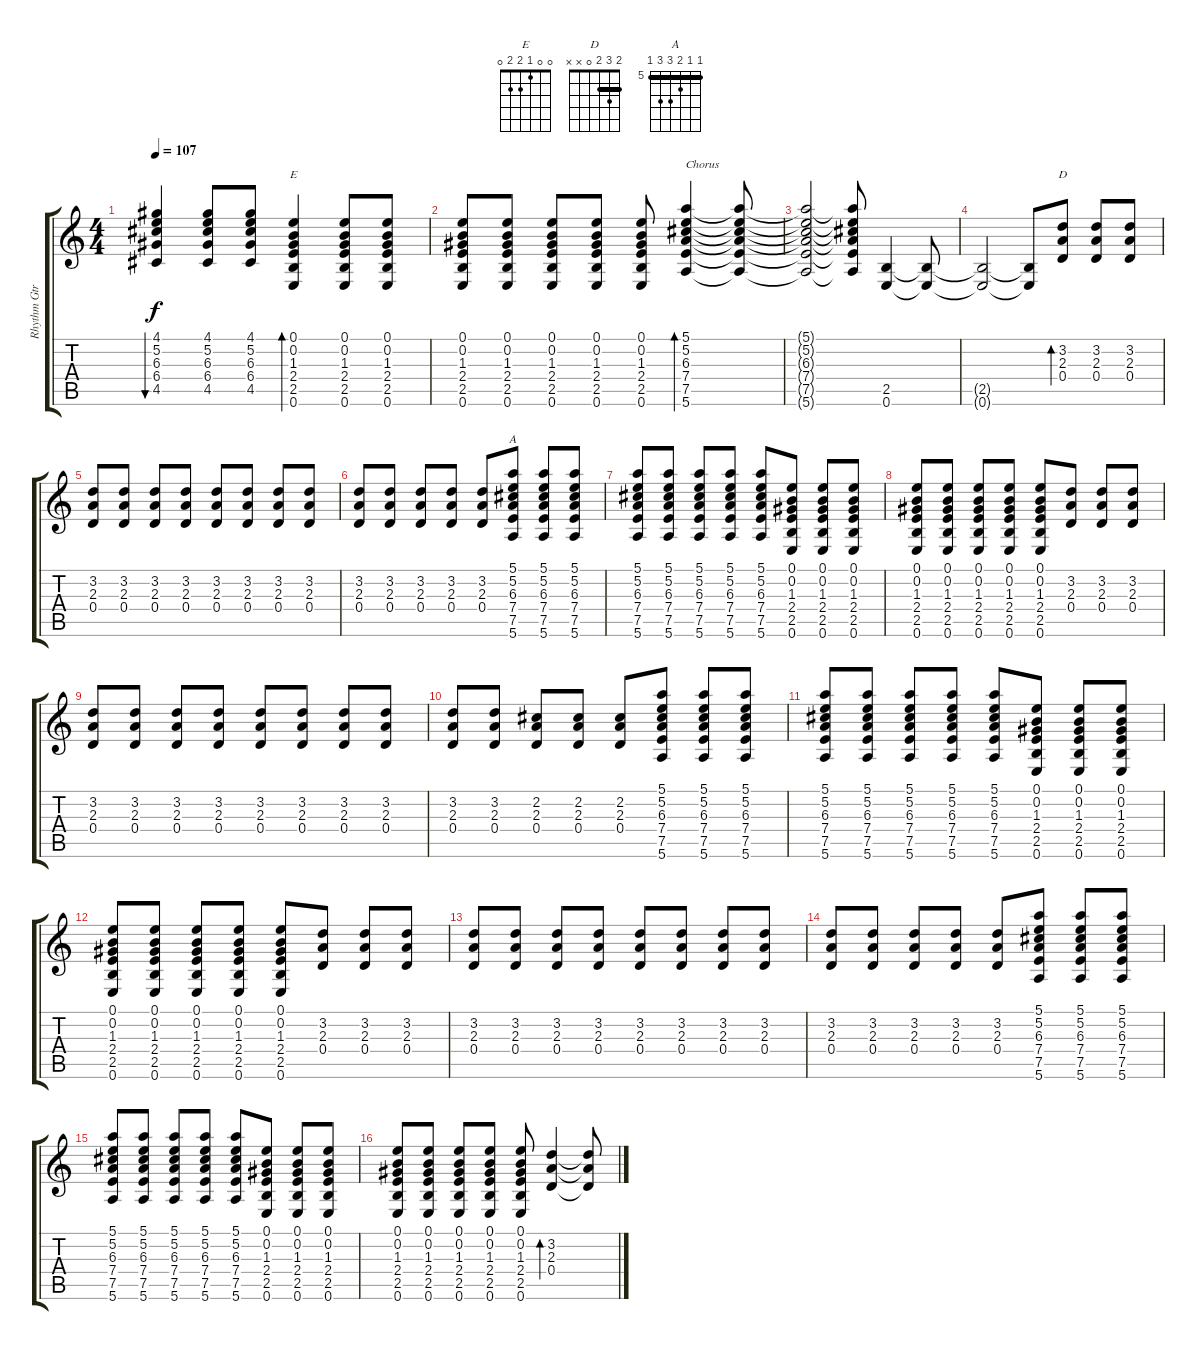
\track ("Rhythm Gtr." "Rhythm Gtr") {instrument acousticguitarsteel}
\staff {score tabs}
\tuning (E4 B3 G3 D3 A2 E2) {hide}
\chord ("E" 0 0 1 2 2 0)
\chord ("D" 2 3 2 0 x x) {barre 2}
\chord ("A" 5 5 6 7 7 5) {firstfret 5 barre 5}
\ts (4 4)
\tempo 107
\clef g2
\ks c
(4.1 5.2 6.3 6.4 4.5).4{bu 60 dy f} (4.1 5.2 6.3 6.4 4.5).8 (4.1 5.2 6.3 6.4 4.5).8 (0.1 0.2 1.3 2.4 2.5 0.6).4{bd 60 ch "E"} (0.1 0.2 1.3 2.4 2.5 0.6).8 (0.1 0.2 1.3 2.4 2.5 0.6).8 |
(0.1 0.2 1.3 2.4 2.5 0.6).8 (0.1 0.2 1.3 2.4 2.5 0.6).8 (0.1 0.2 1.3 2.4 2.5 0.6).8 (0.1 0.2 1.3 2.4 2.5 0.6).8 (0.1 0.2 1.3 2.4 2.5 0.6).8 (5.1 5.2 6.3 7.4 7.5 5.6).4{bd 60 txt "Chorus"} (5.1{t} 5.2{t} 6.3{t} 7.4{t} 7.5{t} 5.6{t}).8 |
(5.1{t} 5.2{t} 6.3{t} 7.4{t} 7.5{t} 5.6{t}).2 (5.1{t} 5.2{t} 6.3{t} 7.4{t} 7.5{t} 5.6{t}).8 (2.5 0.6).4 (2.5{t} 0.6{t}).8 |
(2.5{t} 0.6{t}).2 (2.5{t} 0.6{t}).8 (3.2 2.3 0.4).8{bd 60 ch "D"} (3.2 2.3 0.4).8 (3.2 2.3 0.4).8 |
(3.2 2.3 0.4).8 (3.2 2.3 0.4).8 (3.2 2.3 0.4).8 (3.2 2.3 0.4).8 (3.2 2.3 0.4).8 (3.2 2.3 0.4).8 (3.2 2.3 0.4).8 (3.2 2.3 0.4).8 |
(3.2 2.3 0.4).8 (3.2 2.3 0.4).8 (3.2 2.3 0.4).8 (3.2 2.3 0.4).8 (3.2 2.3 0.4).8 (5.1 5.2 6.3 7.4 7.5 5.6).8{ch "A"} (5.1 5.2 6.3 7.4 7.5 5.6).8 (5.1 5.2 6.3 7.4 7.5 5.6).8 |
(5.1 5.2 6.3 7.4 7.5 5.6).8 (5.1 5.2 6.3 7.4 7.5 5.6).8 (5.1 5.2 6.3 7.4 7.5 5.6).8 (5.1 5.2 6.3 7.4 7.5 5.6).8 (5.1 5.2 6.3 7.4 7.5 5.6).8 (0.1 0.2 1.3 2.4 2.5 0.6).8 (0.1 0.2 1.3 2.4 2.5 0.6).8 (0.1 0.2 1.3 2.4 2.5 0.6).8 |
(0.1 0.2 1.3 2.4 2.5 0.6).8 (0.1 0.2 1.3 2.4 2.5 0.6).8 (0.1 0.2 1.3 2.4 2.5 0.6).8 (0.1 0.2 1.3 2.4 2.5 0.6).8 (0.1 0.2 1.3 2.4 2.5 0.6).8 (3.2 2.3 0.4).8 (3.2 2.3 0.4).8 (3.2 2.3 0.4).8 |
(3.2 2.3 0.4).8 (3.2 2.3 0.4).8 (3.2 2.3 0.4).8 (3.2 2.3 0.4).8 (3.2 2.3 0.4).8 (3.2 2.3 0.4).8 (3.2 2.3 0.4).8 (3.2 2.3 0.4).8 |
(3.2 2.3 0.4).8 (3.2 2.3 0.4).8 (2.2 2.3 0.4).8 (2.2 2.3 0.4).8 (2.2 2.3 0.4).8 (5.1 5.2 6.3 7.4 7.5 5.6).8 (5.1 5.2 6.3 7.4 7.5 5.6).8 (5.1 5.2 6.3 7.4 7.5 5.6).8 |
(5.1 5.2 6.3 7.4 7.5 5.6).8 (5.1 5.2 6.3 7.4 7.5 5.6).8 (5.1 5.2 6.3 7.4 7.5 5.6).8 (5.1 5.2 6.3 7.4 7.5 5.6).8 (5.1 5.2 6.3 7.4 7.5 5.6).8 (0.1 0.2 1.3 2.4 2.5 0.6).8 (0.1 0.2 1.3 2.4 2.5 0.6).8 (0.1 0.2 1.3 2.4 2.5 0.6).8 |
(0.1 0.2 1.3 2.4 2.5 0.6).8 (0.1 0.2 1.3 2.4 2.5 0.6).8 (0.1 0.2 1.3 2.4 2.5 0.6).8 (0.1 0.2 1.3 2.4 2.5 0.6).8 (0.1 0.2 1.3 2.4 2.5 0.6).8 (3.2 2.3 0.4).8 (3.2 2.3 0.4).8 (3.2 2.3 0.4).8 |
(3.2 2.3 0.4).8 (3.2 2.3 0.4).8 (3.2 2.3 0.4).8 (3.2 2.3 0.4).8 (3.2 2.3 0.4).8 (3.2 2.3 0.4).8 (3.2 2.3 0.4).8 (3.2 2.3 0.4).8 |
(3.2 2.3 0.4).8 (3.2 2.3 0.4).8 (3.2 2.3 0.4).8 (3.2 2.3 0.4).8 (3.2 2.3 0.4).8 (5.1 5.2 6.3 7.4 7.5 5.6).8 (5.1 5.2 6.3 7.4 7.5 5.6).8 (5.1 5.2 6.3 7.4 7.5 5.6).8 |
(5.1 5.2 6.3 7.4 7.5 5.6).8 (5.1 5.2 6.3 7.4 7.5 5.6).8 (5.1 5.2 6.3 7.4 7.5 5.6).8 (5.1 5.2 6.3 7.4 7.5 5.6).8 (5.1 5.2 6.3 7.4 7.5 5.6).8 (0.1 0.2 1.3 2.4 2.5 0.6).8 (0.1 0.2 1.3 2.4 2.5 0.6).8 (0.1 0.2 1.3 2.4 2.5 0.6).8 |
(0.1 0.2 1.3 2.4 2.5 0.6).8 (0.1 0.2 1.3 2.4 2.5 0.6).8 (0.1 0.2 1.3 2.4 2.5 0.6).8 (0.1 0.2 1.3 2.4 2.5 0.6).8 (0.1 0.2 1.3 2.4 2.5 0.6).8 (3.2 2.3 0.4).4{bd 60} (3.2{t} 2.3{t} 0.4{t}).8
